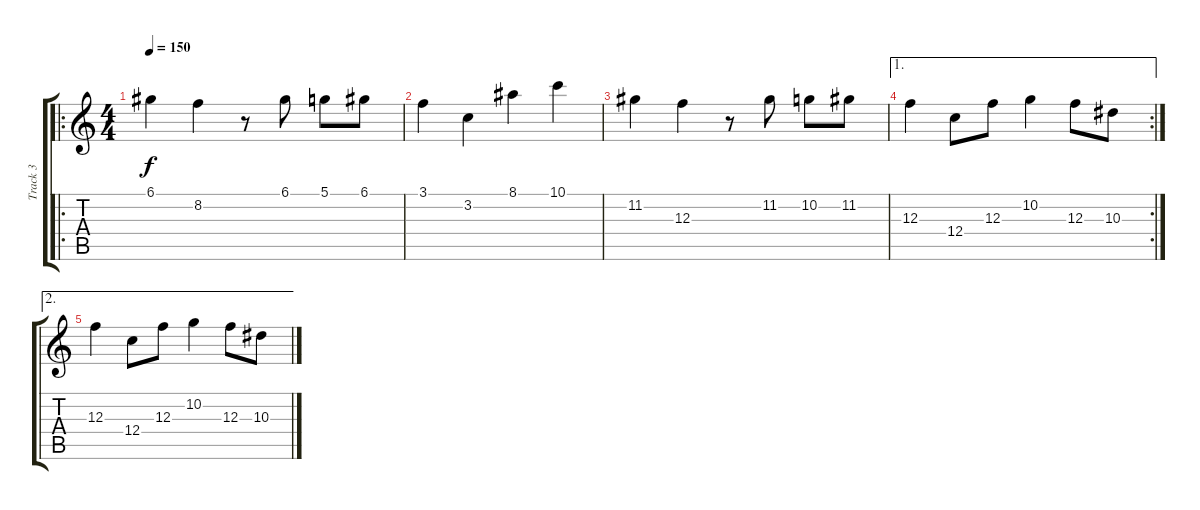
\track ("Track 3" "Track 3") {instrument acousticguitarnylon}
\staff {score tabs}
\tuning (D4 A3 F3 C3 G2 D2) {hide}
\ro
\ts (4 4)
\tempo 150
\clef g2
\ks c
6.1.4{dy f} 8.2.4 r.8 6.1.8 5.1.8 6.1.8 |
3.1.4 3.2.4 8.1.4 10.1.4 |
11.2.4 12.3.4 r.8 11.2.8 10.2.8 11.2.8 |
\ae 1
\rc 2
12.3.4 12.4.8 12.3.8 10.2.4 12.3.8 10.3.8 |
\ae 2
12.3.4 12.4.8 12.3.8 10.2.4 12.3.8 10.3.8
